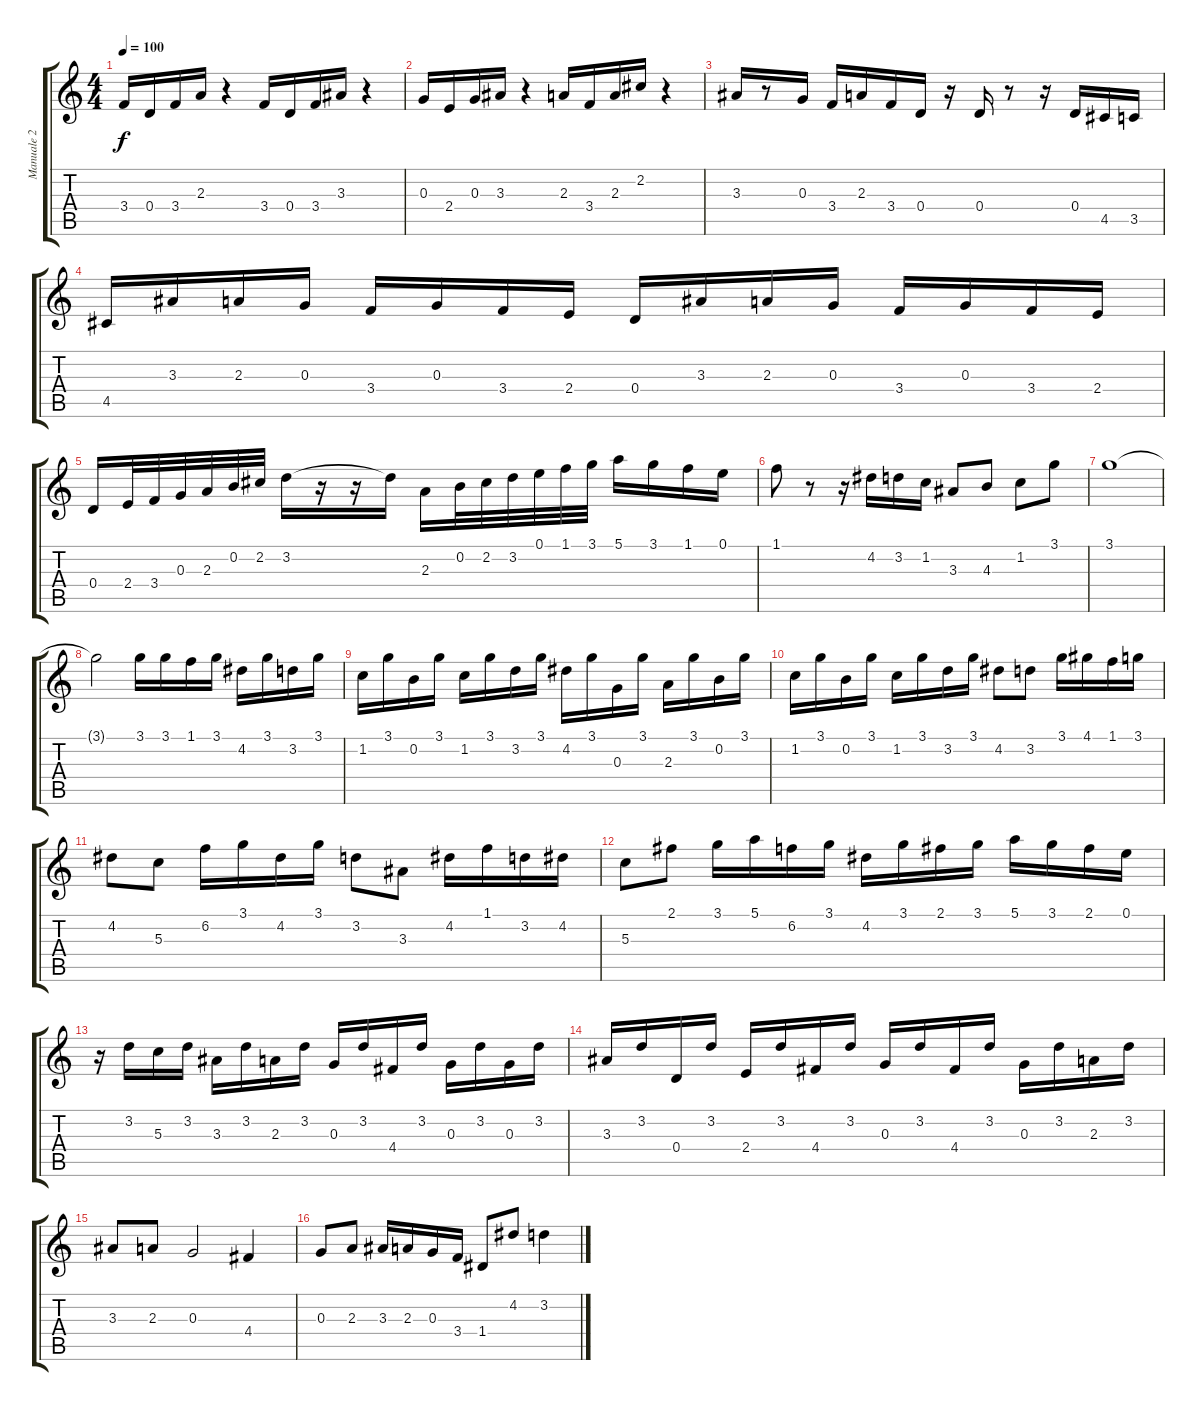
\track ("Manuale 2" "Manuale 2") {instrument overdrivenguitar}
\staff {score tabs}
\tuning (E4 B3 G3 D3 A2 E2) {hide}
\ts (4 4)
\tempo 100
\clef g2
\ks c
3.4.16{dy f} 0.4.16 3.4.16 2.3.16 r.4 3.4.16 0.4.16 3.4.16 3.3.16 r.4 |
0.3.16 2.4.16 0.3.16 3.3.16 r.4 2.3.16 3.4.16 2.3.16 2.2.16 r.4 |
3.3.16 r.8 0.3.16 3.4.16 2.3.16 3.4.16 0.4.16 r.16 0.4.16 r.8 r.16 0.4.16 4.5.16 3.5.16 |
4.5.16 3.3.16 2.3.16 0.3.16 3.4.16 0.3.16 3.4.16 2.4.16 0.4.16 3.3.16 2.3.16 0.3.16 3.4.16 0.3.16 3.4.16 2.4.16 |
0.4.16 2.4.32 3.4.32 0.3.32 2.3.32 0.2.32 2.2.32 3.2.16 r.16 r.16 3.2{t}.16 2.3.16 0.2.32 2.2.32 3.2.32 0.1.32 1.1.32 3.1.32 5.1.16 3.1.16 1.1.16 0.1.16 |
1.1.8 r.8 r.16 4.2.16 3.2.16 1.2.16 3.3.8 4.3.8 1.2.8 3.1.8 |
3.1.1 |
3.1{t}.2 3.1.16 3.1.16 1.1.16 3.1.16 4.2.16 3.1.16 3.2.16 3.1.16 |
1.2.16 3.1.16 0.2.16 3.1.16 1.2.16 3.1.16 3.2.16 3.1.16 4.2.16 3.1.16 0.3.16 3.1.16 2.3.16 3.1.16 0.2.16 3.1.16 |
1.2.16 3.1.16 0.2.16 3.1.16 1.2.16 3.1.16 3.2.16 3.1.16 4.2.8 3.2.8 3.1.16 4.1.16 1.1.16 3.1.16 |
4.2.8 5.3.8 6.2.16 3.1.16 4.2.16 3.1.16 3.2.8 3.3.8 4.2.16 1.1.16 3.2.16 4.2.16 |
5.3.8 2.1.8 3.1.16 5.1.16 6.2.16 3.1.16 4.2.16 3.1.16 2.1.16 3.1.16 5.1.16 3.1.16 2.1.16 0.1.16 |
r.16 3.2.16 5.3.16 3.2.16 3.3.16 3.2.16 2.3.16 3.2.16 0.3.16 3.2.16 4.4.16 3.2.16 0.3.16 3.2.16 0.3.16 3.2.16 |
3.3.16 3.2.16 0.4.16 3.2.16 2.4.16 3.2.16 4.4.16 3.2.16 0.3.16 3.2.16 4.4.16 3.2.16 0.3.16 3.2.16 2.3.16 3.2.16 |
3.3.8 2.3.8 0.3.2 4.4.4 |
0.3.8 2.3.8 3.3.16 2.3.16 0.3.16 3.4.16 1.4.8 4.2.8 3.2.4
